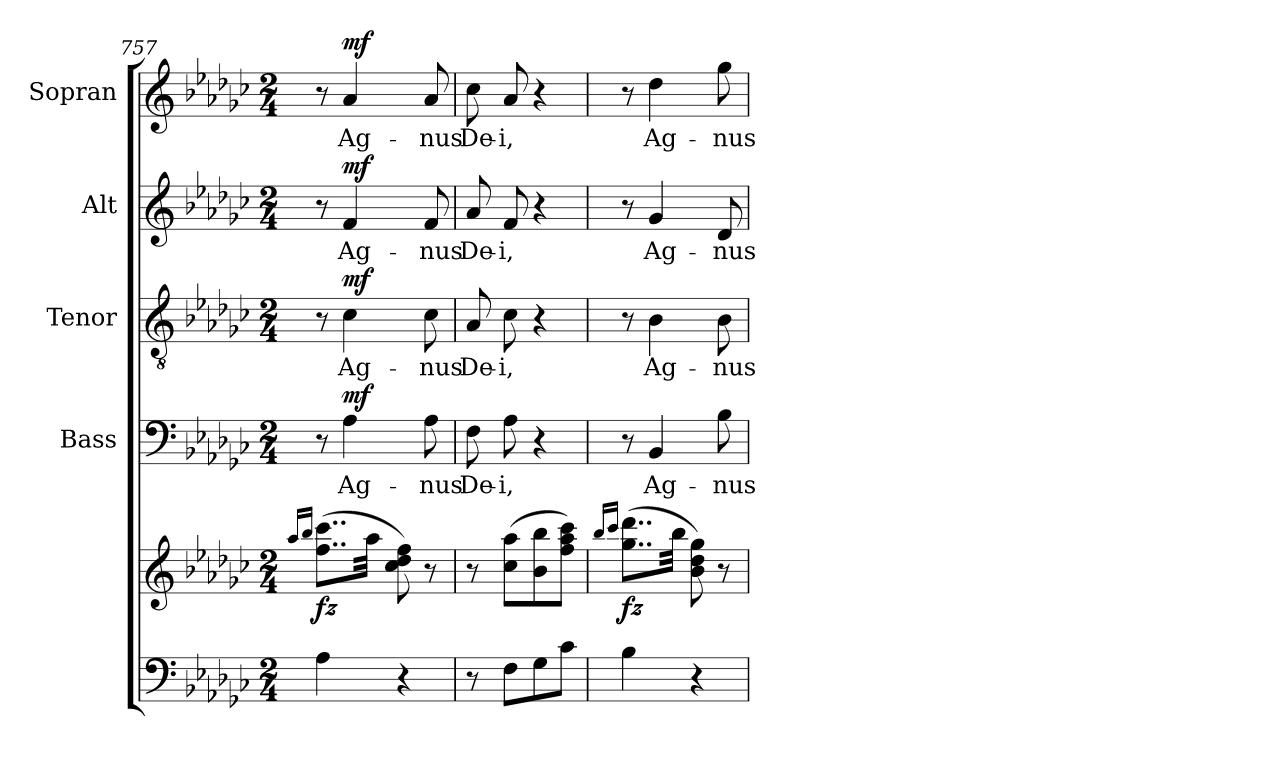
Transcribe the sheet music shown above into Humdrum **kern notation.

**kern	**kern	**dynam	**kern	**text	**dynam	**kern	**text	**dynam	**kern	**text	**dynam	**kern	**text	**dynam
*part5	*part5	*part5	*part4	*part4	*part4	*part3	*part3	*part3	*part2	*part2	*part2	*part1	*part1	*part1
*staff6	*staff5	*staff5/6	*staff4	*staff4	*staff4	*staff3	*staff3	*staff3	*staff2	*staff2	*staff2	*staff1	*staff1	*staff1
*	*	*	*I"Bass	*	*	*I"Tenor	*	*	*I"Alt	*	*	*I"Sopran	*	*
*	*	*	*I'B.	*	*	*I'T.	*	*	*I'A.	*	*	*I'S.	*	*
*clefF4	*clefG2	*	*clefF4	*	*	*clefGv2	*	*	*clefG2	*	*	*clefG2	*	*
*k[b-e-a-d-g-c-]	*k[b-e-a-d-g-c-]	*	*k[b-e-a-d-g-c-]	*	*	*k[b-e-a-d-g-c-]	*	*	*k[b-e-a-d-g-c-]	*	*	*k[b-e-a-d-g-c-]	*	*
*G-:	*G-:	*	*G-:	*	*	*G-:	*	*	*G-:	*	*	*G-:	*	*
*M2/4	*M2/4	*	*M2/4	*	*	*M2/4	*	*	*M2/4	*	*	*M2/4	*	*
=757	=757	=757	=757	=757	=757	=757	=757	=757	=757	=757	=757	=757	=757	=757
.	16qaa-/LL	.	.	.	.	.	.	.	.	.	.	.	.	.
.	16qbb-/JJ	.	.	.	.	.	.	.	.	.	.	.	.	.
!	!	!LO:DY:b	!	!	!	!	!	!	!	!	!	!	!	!
4A-\	(>8..ff\ 8..ccc-\L	fz	8r	.	.	8r	.	.	8r	.	.	8r	.	.
!	!	!	!	!LO:LY:b	!LO:DY:a	!	!LO:LY:b	!LO:DY:a	!	!LO:LY:b	!LO:DY:a	!	!LO:LY:b	!LO:DY:a
.	.	.	4A-\	Ag-	mf	4c-\	Ag-	mf	4f/	Ag-	mf	4a-/	Ag-	mf
.	32aa-\Jkk	.	.	.	.	.	.	.	.	.	.	.	.	.
4r	8cc-\ 8dd-\ 8ff\)	.	.	.	.	.	.	.	.	.	.	.	.	.
!	!	!	!	!LO:LY:b	!	!	!LO:LY:b	!	!	!LO:LY:b	!	!	!LO:LY:b	!
.	8r	.	8A-\	-nus	.	8c-\	-nus	.	8f/	-nus	.	8a-/	-nus	.
=758	=758	=758	=758	=758	=758	=758	=758	=758	=758	=758	=758	=758	=758	=758
!	!	!	!	!LO:LY:b	!	!	!LO:LY:b	!	!	!LO:LY:b	!	!	!LO:LY:b	!
8r	8r	.	8F\	De-	.	8A-/	De-	.	8a-/	De-	.	8cc-\	De-	.
!	!	!	!	!LO:LY:b	!	!	!LO:LY:b	!	!	!LO:LY:b	!	!	!LO:LY:b	!
8F\L	(>8cc-\ 8aa-\L	.	8A-\	-i,	.	8c-\	-i,	.	8f/	-i,	.	8a-/	-i,	.
8G-\	8b-\ 8bb-\	.	4r	.	.	4r	.	.	4r	.	.	4r	.	.
8c-\J	8ff\ 8aa-\ 8ccc-\J)	.	.	.	.	.	.	.	.	.	.	.	.	.
=759	=759	=759	=759	=759	=759	=759	=759	=759	=759	=759	=759	=759	=759	=759
.	16qbb-/LL	.	.	.	.	.	.	.	.	.	.	.	.	.
.	16qccc-/JJ	.	.	.	.	.	.	.	.	.	.	.	.	.
!	!	!LO:DY:b	!	!	!	!	!	!	!	!	!	!	!	!
4B-\	(>8..gg-\ 8..ddd-\L	fz	8r	.	.	8r	.	.	8r	.	.	8r	.	.
!	!	!	!	!LO:LY:b	!	!	!LO:LY:b	!	!	!LO:LY:b	!	!	!LO:LY:b	!
.	.	.	4BB-/	Ag-	.	4B-\	Ag-	.	4g-/	Ag-	.	4dd-\	Ag-	.
.	32bb-\Jkk	.	.	.	.	.	.	.	.	.	.	.	.	.
4r	8b-\ 8dd-\ 8gg-\)	.	.	.	.	.	.	.	.	.	.	.	.	.
!	!	!	!	!LO:LY:b	!	!	!LO:LY:b	!	!	!LO:LY:b	!	!	!LO:LY:b	!
.	8r	.	8B-\	-nus	.	8B-\	-nus	.	8d-/	-nus	.	8gg-\	-nus	.
=	=	=	=	=	=	=	=	=	=	=	=	=	=	=
*-	*-	*-	*-	*-	*-	*-	*-	*-	*-	*-	*-	*-	*-	*-
